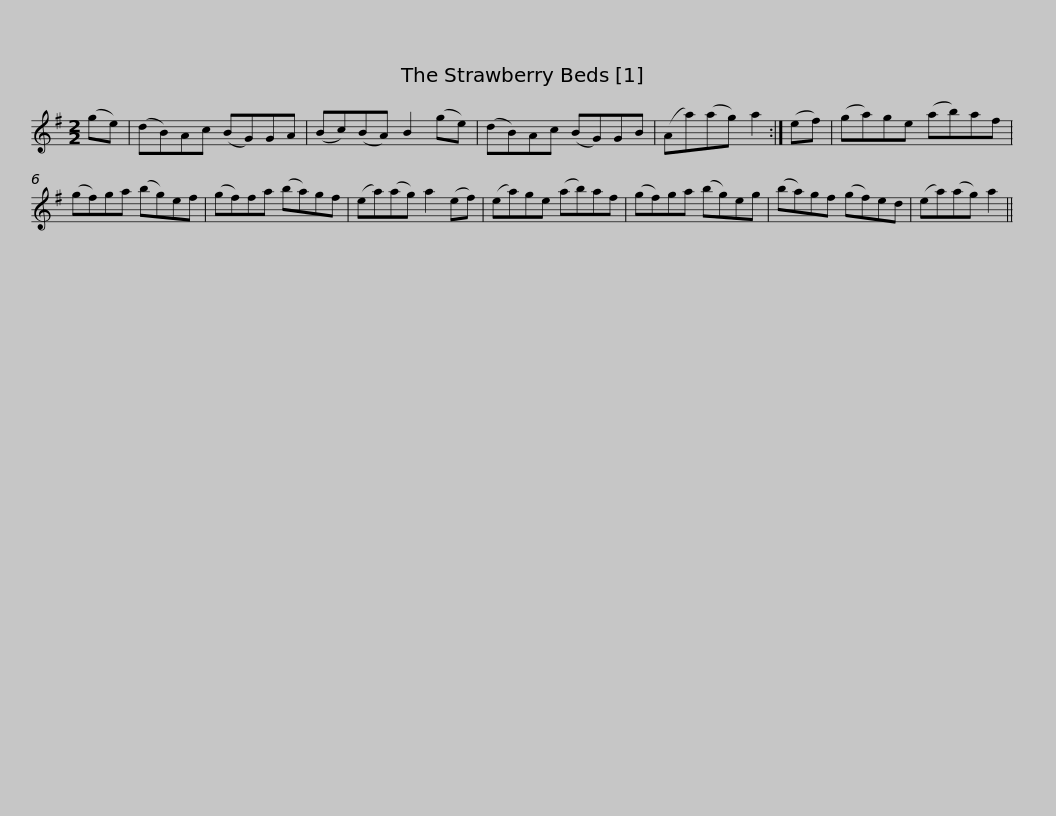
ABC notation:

X:1
L:1/8
M:2/2
I:linebreak $
K:G
V:1 treble
V:1
 (ge) | (dB)Ac (BG)GA | (Bc)(BA) B2 (ge) | (dB)Ac (BG)GB | (Aa)(ag) a2 :| %5
 (ef) | (ga)ge (ab)af |$ (gf)ga (bg)ef | (gf)fa (ba)gf | (ea)(ag) a2 (ef) | %10
 (ea)ge (ab)af | (gf)ga (bg)eg |$ (ba)gf (gf)ed | (ea)(ag) a2 || %14
